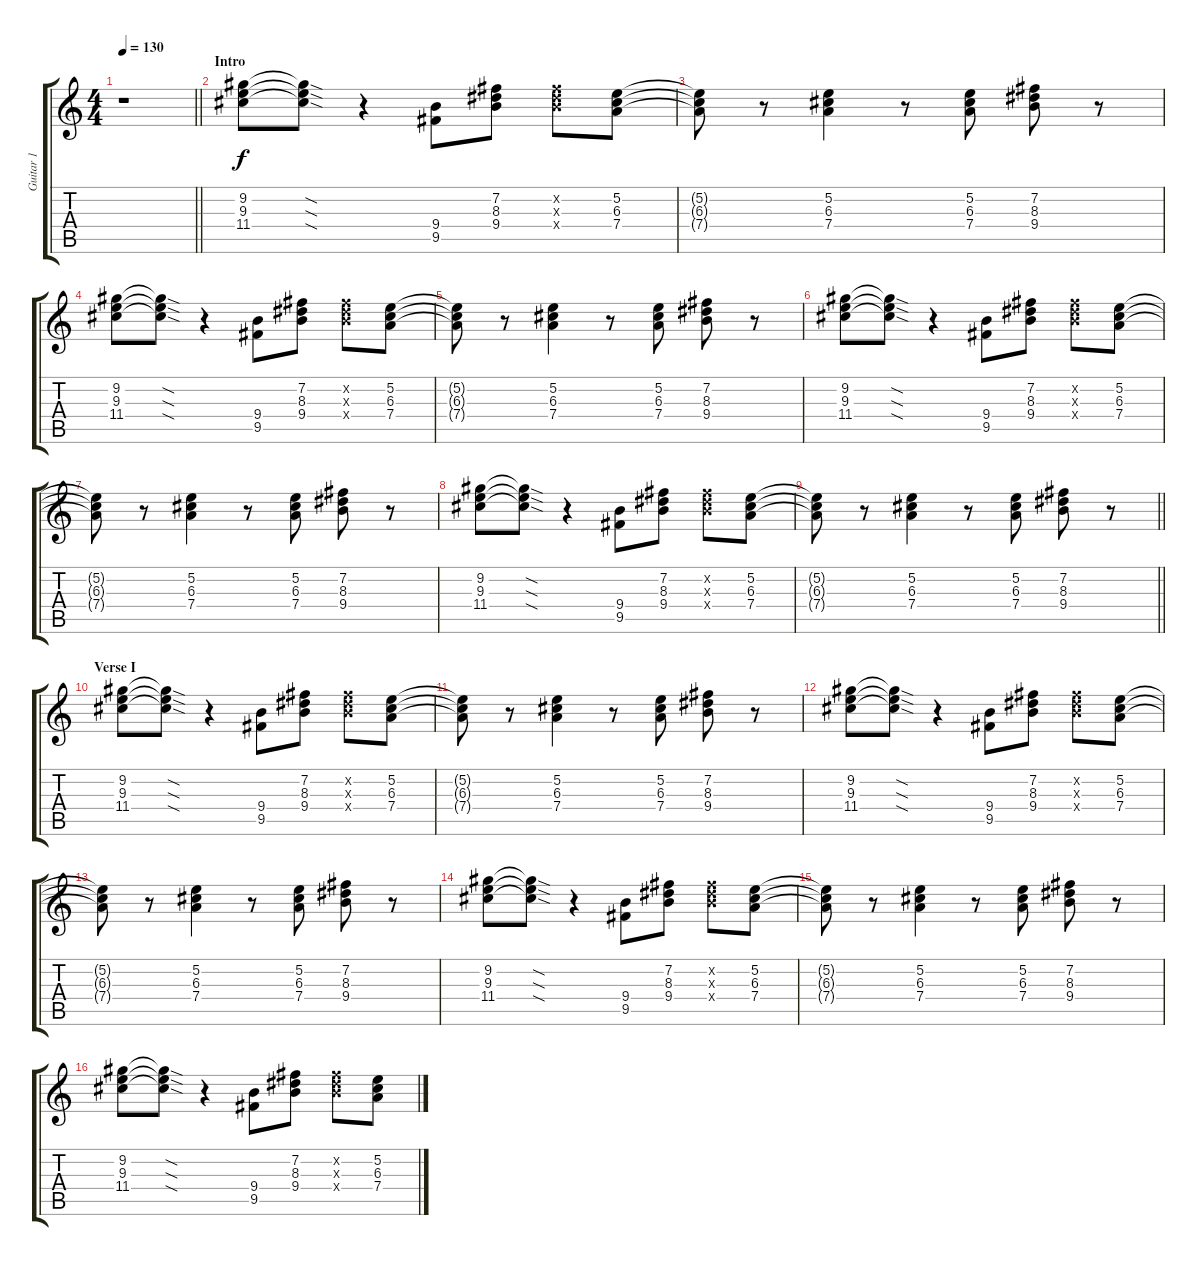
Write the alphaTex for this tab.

\track ("Guitar 1" "Guitar 1") {instrument overdrivenguitar}
\staff {score tabs}
\tuning (E4 B3 G3 D3 A2 E2) {hide}
\ts (4 4)
\tempo 130
\clef g2
\barLineRight lightlight
\ks c
r.1{dy f instrument overdrivenguitar} |
\section ("" "Intro")
(9.2 9.3 11.4).8 (9.2{sod t} 9.3{sod t} 11.4{sod t}).8 r.4 (9.4 9.5).8 (7.2 8.3 9.4).8 (7.2{x} 8.3{x} 9.4{x}).8 (5.2 6.3 7.4).8 |
(5.2{t} 6.3{t} 7.4{t}).8 r.8 (5.2 6.3 7.4).4 r.8 (5.2 6.3 7.4).8 (7.2 8.3 9.4).8 r.8 |
(9.2 9.3 11.4).8 (9.2{sod t} 9.3{sod t} 11.4{sod t}).8 r.4 (9.4 9.5).8 (7.2 8.3 9.4).8 (7.2{x} 8.3{x} 9.4{x}).8 (5.2 6.3 7.4).8 |
(5.2{t} 6.3{t} 7.4{t}).8 r.8 (5.2 6.3 7.4).4 r.8 (5.2 6.3 7.4).8 (7.2 8.3 9.4).8 r.8 |
(9.2 9.3 11.4).8 (9.2{sod t} 9.3{sod t} 11.4{sod t}).8 r.4 (9.4 9.5).8 (7.2 8.3 9.4).8 (7.2{x} 8.3{x} 9.4{x}).8 (5.2 6.3 7.4).8 |
(5.2{t} 6.3{t} 7.4{t}).8 r.8 (5.2 6.3 7.4).4 r.8 (5.2 6.3 7.4).8 (7.2 8.3 9.4).8 r.8 |
(9.2 9.3 11.4).8 (9.2{sod t} 9.3{sod t} 11.4{sod t}).8 r.4 (9.4 9.5).8 (7.2 8.3 9.4).8 (7.2{x} 8.3{x} 9.4{x}).8 (5.2 6.3 7.4).8 |
\barLineRight lightlight
(5.2{t} 6.3{t} 7.4{t}).8 r.8 (5.2 6.3 7.4).4 r.8 (5.2 6.3 7.4).8 (7.2 8.3 9.4).8 r.8 |
\section ("" "Verse I")
(9.2 9.3 11.4).8 (9.2{sod t} 9.3{sod t} 11.4{sod t}).8 r.4 (9.4 9.5).8 (7.2 8.3 9.4).8 (7.2{x} 8.3{x} 9.4{x}).8 (5.2 6.3 7.4).8 |
(5.2{t} 6.3{t} 7.4{t}).8 r.8 (5.2 6.3 7.4).4 r.8 (5.2 6.3 7.4).8 (7.2 8.3 9.4).8 r.8 |
(9.2 9.3 11.4).8 (9.2{sod t} 9.3{sod t} 11.4{sod t}).8 r.4 (9.4 9.5).8 (7.2 8.3 9.4).8 (7.2{x} 8.3{x} 9.4{x}).8 (5.2 6.3 7.4).8 |
(5.2{t} 6.3{t} 7.4{t}).8 r.8 (5.2 6.3 7.4).4 r.8 (5.2 6.3 7.4).8 (7.2 8.3 9.4).8 r.8 |
(9.2 9.3 11.4).8 (9.2{sod t} 9.3{sod t} 11.4{sod t}).8 r.4 (9.4 9.5).8 (7.2 8.3 9.4).8 (7.2{x} 8.3{x} 9.4{x}).8 (5.2 6.3 7.4).8 |
(5.2{t} 6.3{t} 7.4{t}).8 r.8 (5.2 6.3 7.4).4 r.8 (5.2 6.3 7.4).8 (7.2 8.3 9.4).8 r.8 |
(9.2 9.3 11.4).8 (9.2{sod t} 9.3{sod t} 11.4{sod t}).8 r.4 (9.4 9.5).8 (7.2 8.3 9.4).8 (7.2{x} 8.3{x} 9.4{x}).8 (5.2 6.3 7.4).8
